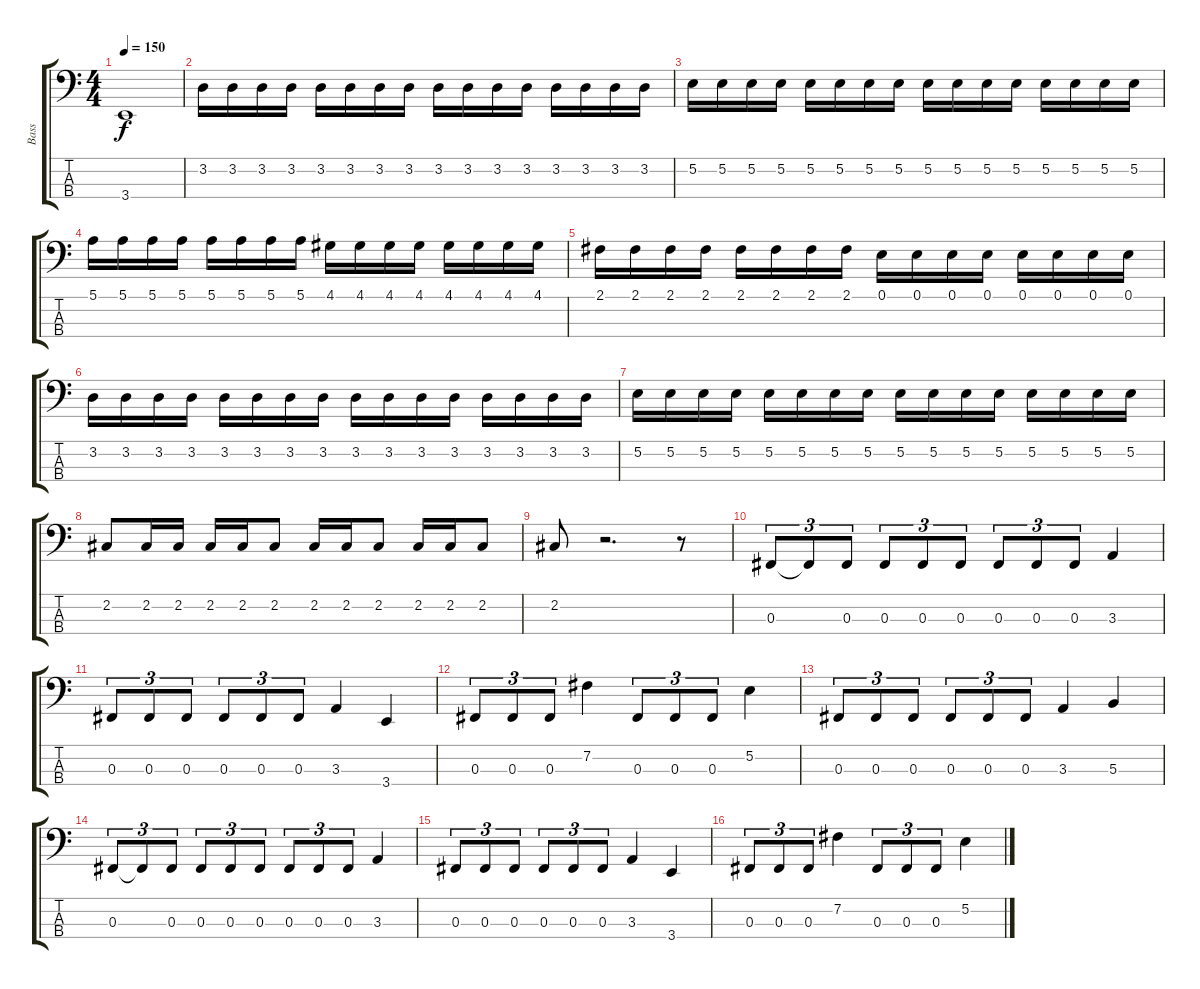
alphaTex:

\track ("Bass" "Bass") {instrument electricbasspick}
\staff {score tabs}
\tuning (E2 B1 Gb1 Db1) {hide}
\ts (4 4)
\tempo 150
\clef f4
\ks c
3.4.1{dy f} |
3.2.16 3.2.16 3.2.16 3.2.16 3.2.16 3.2.16 3.2.16 3.2.16 3.2.16 3.2.16 3.2.16 3.2.16 3.2.16 3.2.16 3.2.16 3.2.16 |
5.2.16 5.2.16 5.2.16 5.2.16 5.2.16 5.2.16 5.2.16 5.2.16 5.2.16 5.2.16 5.2.16 5.2.16 5.2.16 5.2.16 5.2.16 5.2.16 |
5.1.16 5.1.16 5.1.16 5.1.16 5.1.16 5.1.16 5.1.16 5.1.16 4.1.16 4.1.16 4.1.16 4.1.16 4.1.16 4.1.16 4.1.16 4.1.16 |
2.1.16 2.1.16 2.1.16 2.1.16 2.1.16 2.1.16 2.1.16 2.1.16 0.1.16 0.1.16 0.1.16 0.1.16 0.1.16 0.1.16 0.1.16 0.1.16 |
3.2.16 3.2.16 3.2.16 3.2.16 3.2.16 3.2.16 3.2.16 3.2.16 3.2.16 3.2.16 3.2.16 3.2.16 3.2.16 3.2.16 3.2.16 3.2.16 |
5.2.16 5.2.16 5.2.16 5.2.16 5.2.16 5.2.16 5.2.16 5.2.16 5.2.16 5.2.16 5.2.16 5.2.16 5.2.16 5.2.16 5.2.16 5.2.16 |
2.2.8 2.2.16 2.2.16 2.2.16 2.2.16 2.2.8 2.2.16 2.2.16 2.2.8 2.2.16 2.2.16 2.2.8 |
2.2.8 r.2{d} r.8 |
0.3.8{tu (3 2)} 0.3{t}.8{tu (3 2)} 0.3.8{tu (3 2)} 0.3.8{tu (3 2)} 0.3.8{tu (3 2)} 0.3.8{tu (3 2)} 0.3.8{tu (3 2)} 0.3.8{tu (3 2)} 0.3.8{tu (3 2)} 3.3.4 |
0.3.8{tu (3 2)} 0.3.8{tu (3 2)} 0.3.8{tu (3 2)} 0.3.8{tu (3 2)} 0.3.8{tu (3 2)} 0.3.8{tu (3 2)} 3.3.4 3.4.4 |
0.3.8{tu (3 2)} 0.3.8{tu (3 2)} 0.3.8{tu (3 2)} 7.2.4 0.3.8{tu (3 2)} 0.3.8{tu (3 2)} 0.3.8{tu (3 2)} 5.2.4 |
0.3.8{tu (3 2)} 0.3.8{tu (3 2)} 0.3.8{tu (3 2)} 0.3.8{tu (3 2)} 0.3.8{tu (3 2)} 0.3.8{tu (3 2)} 3.3.4 5.3.4 |
0.3.8{tu (3 2)} 0.3{t}.8{tu (3 2)} 0.3.8{tu (3 2)} 0.3.8{tu (3 2)} 0.3.8{tu (3 2)} 0.3.8{tu (3 2)} 0.3.8{tu (3 2)} 0.3.8{tu (3 2)} 0.3.8{tu (3 2)} 3.3.4 |
0.3.8{tu (3 2)} 0.3.8{tu (3 2)} 0.3.8{tu (3 2)} 0.3.8{tu (3 2)} 0.3.8{tu (3 2)} 0.3.8{tu (3 2)} 3.3.4 3.4.4 |
0.3.8{tu (3 2)} 0.3.8{tu (3 2)} 0.3.8{tu (3 2)} 7.2.4 0.3.8{tu (3 2)} 0.3.8{tu (3 2)} 0.3.8{tu (3 2)} 5.2.4
